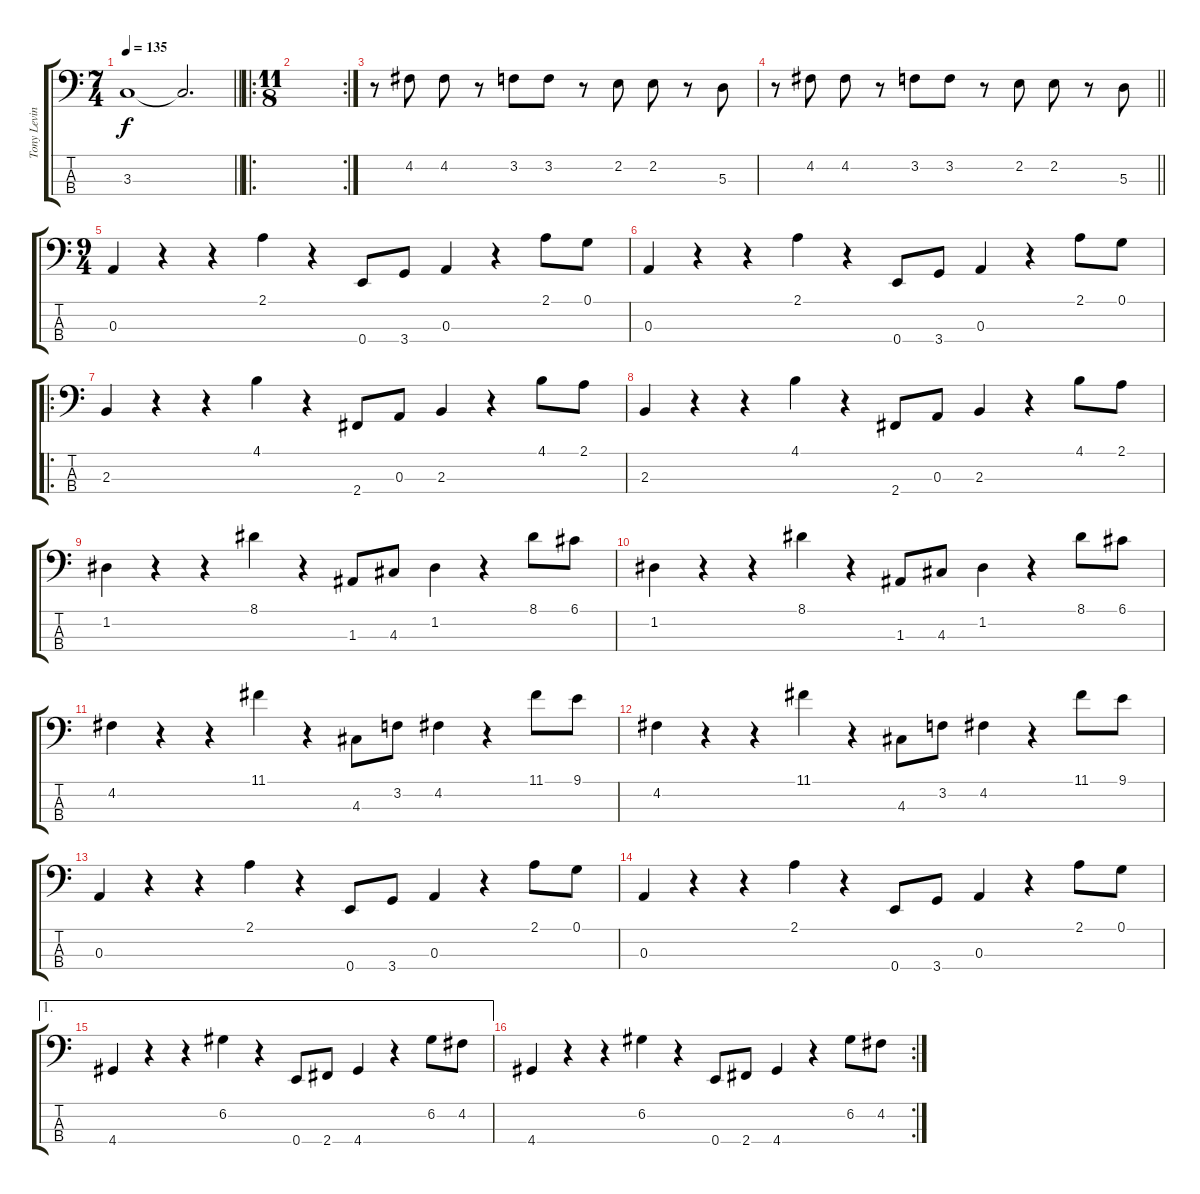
\track ("Tony Levin" "Tony Levin") {instrument electricbassfinger}
\staff {score tabs}
\tuning (G2 D2 A1 E1) {hide}
\ts (7 4)
\tempo 135
\clef f4
\barLineRight lightlight
\ks c
3.3{t}.1{dy f} 3.3{t}.2{d} |
\ro
\rc 2
\ts (11 8)
|
r.8 4.2.8 4.2.8 r.8 3.2.8 3.2.8 r.8 2.2.8 2.2.8 r.8 5.3.8 |
\barLineRight lightlight
r.8 4.2.8 4.2.8 r.8 3.2.8 3.2.8 r.8 2.2.8 2.2.8 r.8 5.3.8 |
\ts (9 4)
0.3.4 r.4 r.4 2.1.4 r.4 0.4.8 3.4.8 0.3.4 r.4 2.1.8 0.1.8 |
0.3.4 r.4 r.4 2.1.4 r.4 0.4.8 3.4.8 0.3.4 r.4 2.1.8 0.1.8 |
\ro
2.3.4 r.4 r.4 4.1.4 r.4 2.4.8 0.3.8 2.3.4 r.4 4.1.8 2.1.8 |
2.3.4 r.4 r.4 4.1.4 r.4 2.4.8 0.3.8 2.3.4 r.4 4.1.8 2.1.8 |
1.2.4 r.4 r.4 8.1.4 r.4 1.3.8 4.3.8 1.2.4 r.4 8.1.8 6.1.8 |
1.2.4 r.4 r.4 8.1.4 r.4 1.3.8 4.3.8 1.2.4 r.4 8.1.8 6.1.8 |
4.2.4 r.4 r.4 11.1.4 r.4 4.3.8 3.2.8 4.2.4 r.4 11.1.8 9.1.8 |
4.2.4 r.4 r.4 11.1.4 r.4 4.3.8 3.2.8 4.2.4 r.4 11.1.8 9.1.8 |
0.3.4 r.4 r.4 2.1.4 r.4 0.4.8 3.4.8 0.3.4 r.4 2.1.8 0.1.8 |
0.3.4 r.4 r.4 2.1.4 r.4 0.4.8 3.4.8 0.3.4 r.4 2.1.8 0.1.8 |
\ae 1
4.4.4 r.4 r.4 6.2.4 r.4 0.4.8 2.4.8 4.4.4 r.4 6.2.8 4.2.8 |
\rc 2
4.4.4 r.4 r.4 6.2.4 r.4 0.4.8 2.4.8 4.4.4 r.4 6.2.8 4.2.8
